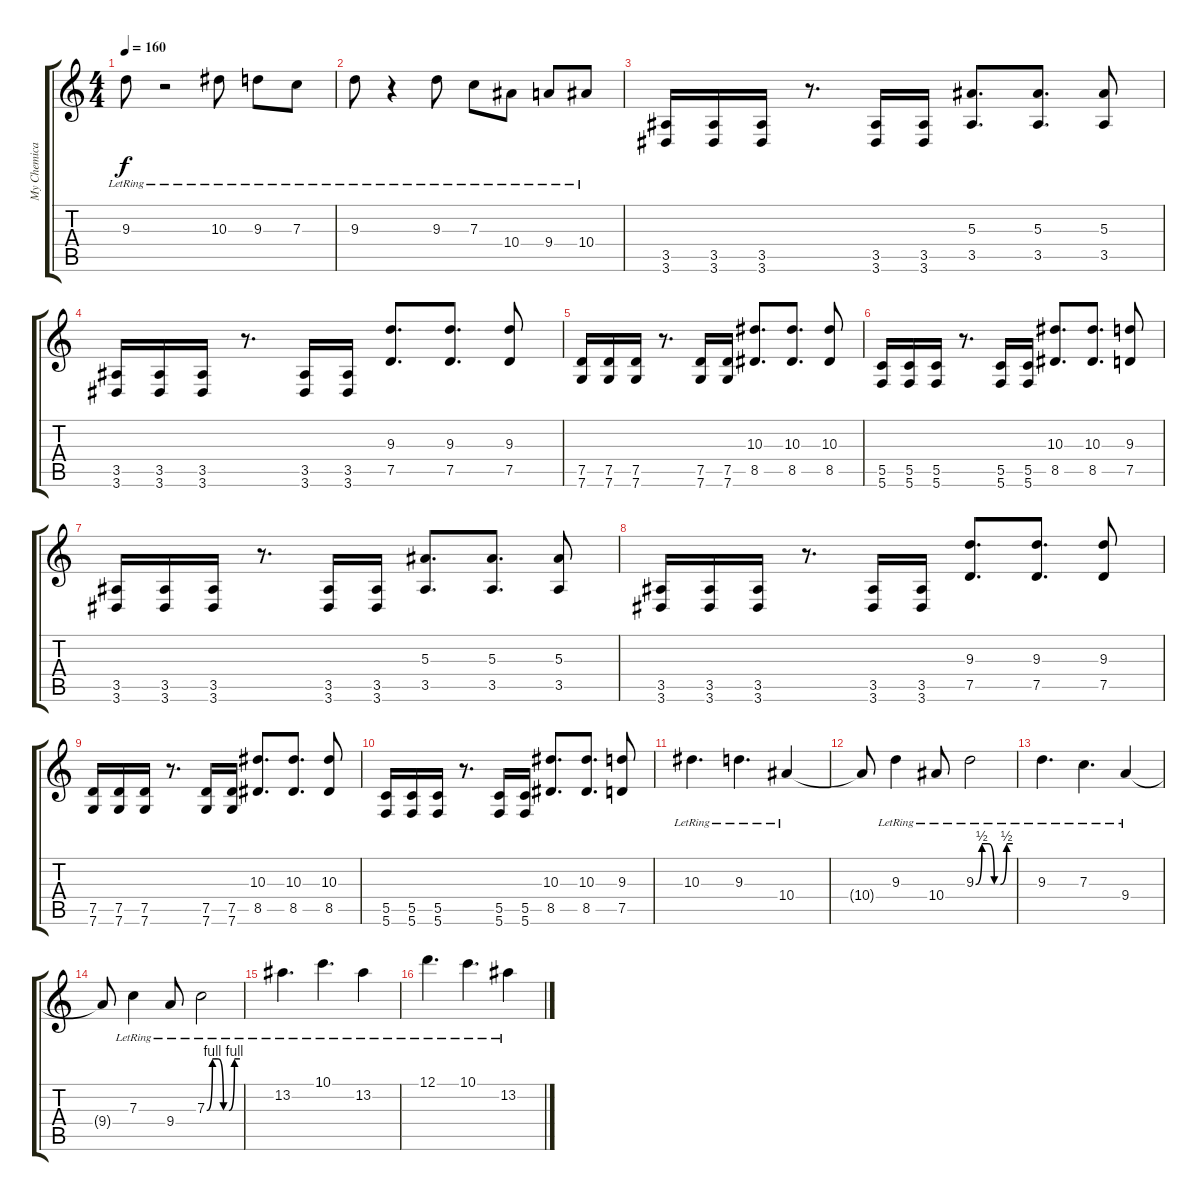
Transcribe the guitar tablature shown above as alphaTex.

\track ("My Chemical Kevin" "My Chemica") {instrument overdrivenguitar}
\staff {score tabs}
\tuning (D4 A3 F3 C3 G2 C2) {hide}
\ts (4 4)
\tempo 160
\clef g2
\ks c
9.3{lr}.8{dy f} r.2 10.3{lr}.8 9.3{lr}.8 7.3{lr}.8 |
9.3{lr}.8 r.4 9.3{lr}.8 7.3{lr}.8 10.4{lr}.8 9.4{lr}.8 10.4{lr}.8 |
(3.5 3.6).16 (3.5 3.6).16 (3.5 3.6).16 r.8{d} (3.5 3.6).16 (3.5 3.6).16 (5.3 3.5).8{d} (5.3 3.5).8{d} (5.3 3.5).8 |
(3.5 3.6).16 (3.5 3.6).16 (3.5 3.6).16 r.8{d} (3.5 3.6).16 (3.5 3.6).16 (9.3 7.5).8{d} (9.3 7.5).8{d} (9.3 7.5).8 |
(7.5 7.6).16 (7.5 7.6).16 (7.5 7.6).16 r.8{d} (7.5 7.6).16 (7.5 7.6).16 (10.3 8.5).8{d} (10.3 8.5).8{d} (10.3 8.5).8 |
(5.5 5.6).16 (5.5 5.6).16 (5.5 5.6).16 r.8{d} (5.5 5.6).16 (5.5 5.6).16 (10.3 8.5).8{d} (10.3 8.5).8{d} (9.3 7.5).8 |
(3.5 3.6).16 (3.5 3.6).16 (3.5 3.6).16 r.8{d} (3.5 3.6).16 (3.5 3.6).16 (5.3 3.5).8{d} (5.3 3.5).8{d} (5.3 3.5).8 |
(3.5 3.6).16 (3.5 3.6).16 (3.5 3.6).16 r.8{d} (3.5 3.6).16 (3.5 3.6).16 (9.3 7.5).8{d} (9.3 7.5).8{d} (9.3 7.5).8 |
(7.5 7.6).16 (7.5 7.6).16 (7.5 7.6).16 r.8{d} (7.5 7.6).16 (7.5 7.6).16 (10.3 8.5).8{d} (10.3 8.5).8{d} (10.3 8.5).8 |
(5.5 5.6).16 (5.5 5.6).16 (5.5 5.6).16 r.8{d} (5.5 5.6).16 (5.5 5.6).16 (10.3 8.5).8{d} (10.3 8.5).8{d} (9.3 7.5).8 |
10.3{lr}.4{d} 9.3{lr}.4{d} 10.4{lr}.4 |
10.4{t}.8 9.3{lr}.4 10.4{lr}.8 9.3{be (custom 0 0 10 2 20 2 30 0 40 0 50 2 60 2) lr}.2 |
9.3{lr}.4{d} 7.3{lr}.4{d} 9.4{lr}.4 |
9.4{t}.8 7.3{lr}.4 9.4{lr}.8 7.3{be (custom 0 0 10 4 20 4 30 0 40 0 50 4 60 4) lr}.2 |
13.2{lr}.4{d} 10.1{lr}.4{d} 13.2{lr}.4 |
12.1{lr}.4{d} 10.1{lr}.4{d} 13.2{lr}.4
